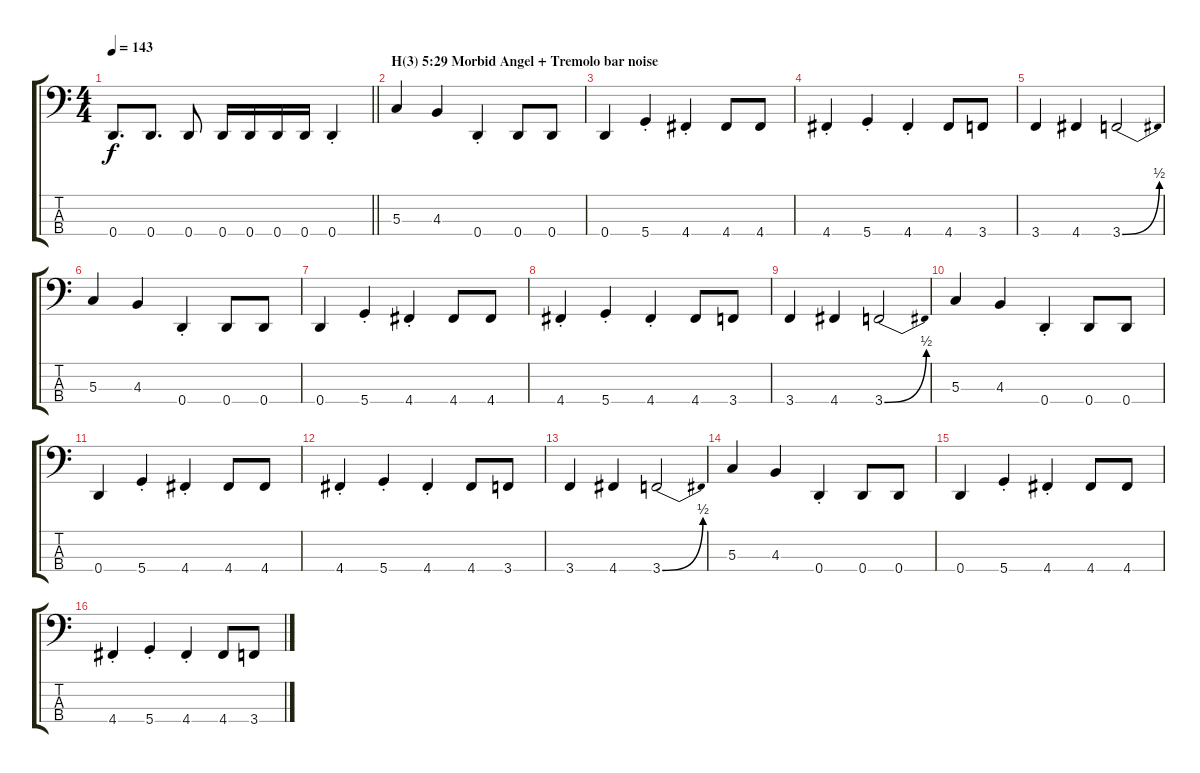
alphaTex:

\track "" {instrument electricbasspick}
\staff {score tabs}
\tuning (F2 C2 G1 D1) {hide}
\ts (4 4)
\tempo 143
\clef f4
\barLineRight lightlight
\ks c
0.4.8{d dy f} 0.4.8{d} 0.4.8 0.4.16 0.4.16 0.4.16 0.4.16 0.4{st}.4 |
\section ("" "H(3) 5:29 Morbid Angel + Tremolo bar noise")
5.3.4 4.3.4 0.4{st}.4 0.4.8 0.4.8 |
0.4.4 5.4{st}.4 4.4{st}.4 4.4.8 4.4.8 |
4.4{st}.4 5.4{st}.4 4.4{st}.4 4.4.8 3.4.8 |
3.4.4 4.4.4 3.4{be (bend 0 0 60 2)}.2 |
5.3.4 4.3.4 0.4{st}.4 0.4.8 0.4.8 |
0.4.4 5.4{st}.4 4.4{st}.4 4.4.8 4.4.8 |
4.4{st}.4 5.4{st}.4 4.4{st}.4 4.4.8 3.4.8 |
3.4.4 4.4.4 3.4{be (bend 0 0 60 2)}.2 |
5.3.4 4.3.4 0.4{st}.4 0.4.8 0.4.8 |
0.4.4 5.4{st}.4 4.4{st}.4 4.4.8 4.4.8 |
4.4{st}.4 5.4{st}.4 4.4{st}.4 4.4.8 3.4.8 |
3.4.4 4.4.4 3.4{be (bend 0 0 60 2)}.2 |
5.3.4 4.3.4 0.4{st}.4 0.4.8 0.4.8 |
0.4.4 5.4{st}.4 4.4{st}.4 4.4.8 4.4.8 |
4.4{st}.4 5.4{st}.4 4.4{st}.4 4.4.8 3.4.8
